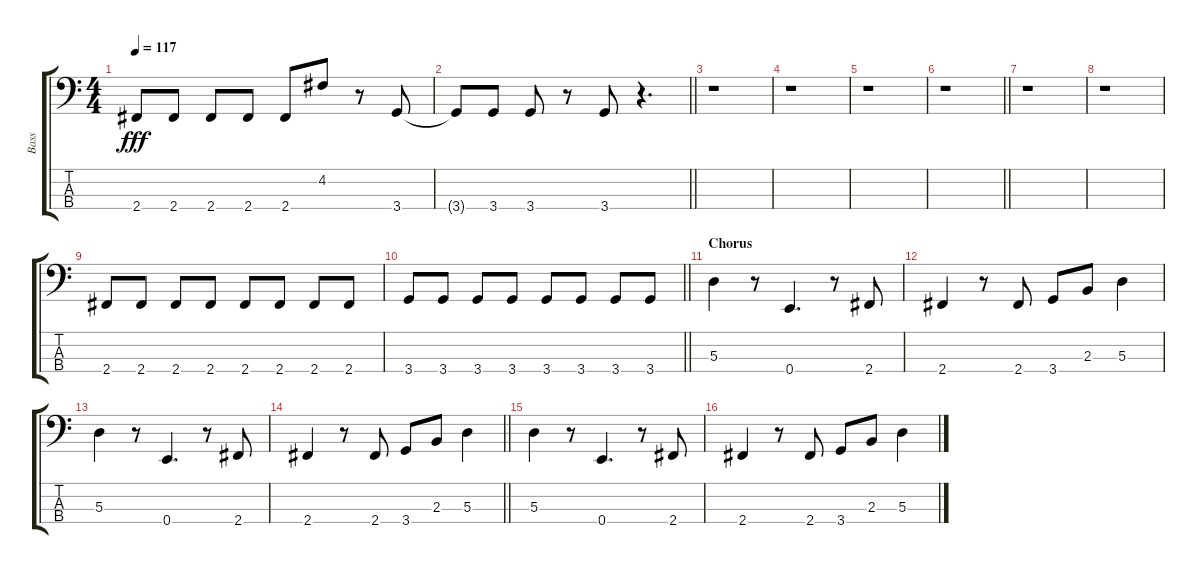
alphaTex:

\track ("Bass" "Bass") {instrument fretlessbass}
\staff {score tabs}
\tuning (G2 D2 A1 E1) {hide}
\ts (4 4)
\tempo 117
\clef f4
\ks c
2.4.8{dy fff} 2.4.8 2.4.8 2.4.8 2.4.8 4.2.8 r.8 3.4.8 |
\barLineRight lightlight
3.4{t}.8 3.4.8 3.4.8 r.8 3.4.8 r.4{d} |
r.1 |
r.1 |
r.1 |
\barLineRight lightlight
r.1 |
r.1 |
r.1 |
2.4.8 2.4.8 2.4.8 2.4.8 2.4.8 2.4.8 2.4.8 2.4.8 |
\barLineRight lightlight
3.4.8 3.4.8 3.4.8 3.4.8 3.4.8 3.4.8 3.4.8 3.4.8 |
\section ("" "Chorus")
5.3.4 r.8 0.4.4{d} r.8 2.4.8 |
2.4.4 r.8 2.4.8 3.4.8 2.3.8 5.3.4 |
5.3.4 r.8 0.4.4{d} r.8 2.4.8 |
\barLineRight lightlight
2.4.4 r.8 2.4.8 3.4.8 2.3.8 5.3.4 |
5.3.4 r.8 0.4.4{d} r.8 2.4.8 |
2.4.4 r.8 2.4.8 3.4.8 2.3.8 5.3.4
